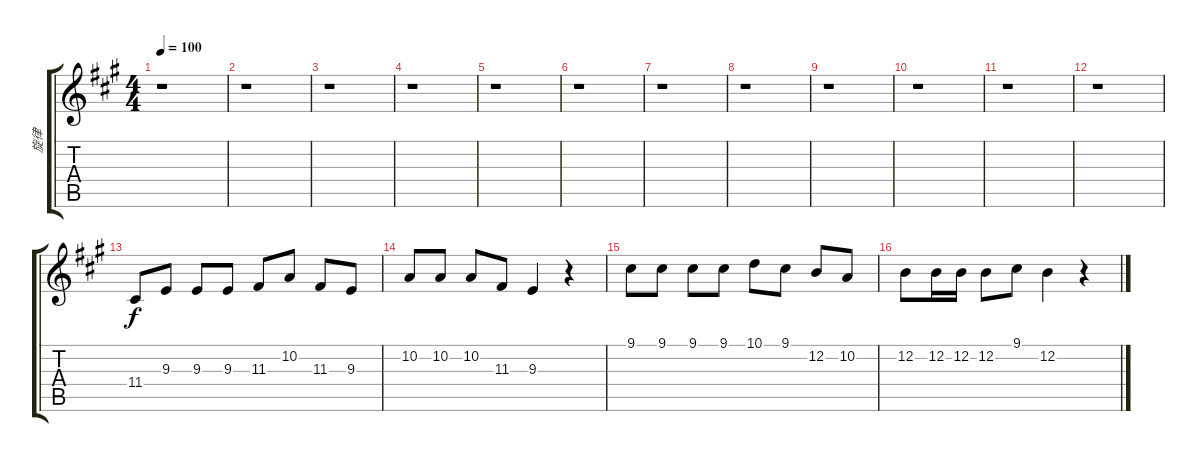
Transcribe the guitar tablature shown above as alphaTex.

\track ("旋律" "旋律") {instrument fx5brightness}
\staff {score tabs}
\tuning (E4 B3 G3 D3 A2 E2) {hide}
\ts (4 4)
\tempo 100
\clef g2
\ks a
r.1{dy f instrument fx5brightness} |
r.1 |
r.1 |
r.1 |
r.1 |
r.1 |
r.1 |
r.1 |
r.1 |
r.1 |
r.1 |
r.1 |
11.4.8 9.3.8 9.3.8 9.3.8 11.3.8 10.2.8 11.3.8 9.3.8 |
10.2.8 10.2.8 10.2.8 11.3.8 9.3.4 r.4 |
9.1.8 9.1.8 9.1.8 9.1.8 10.1.8 9.1.8 12.2.8 10.2.8 |
12.2.8 12.2.16 12.2.16 12.2.8 9.1.8 12.2.4 r.4
